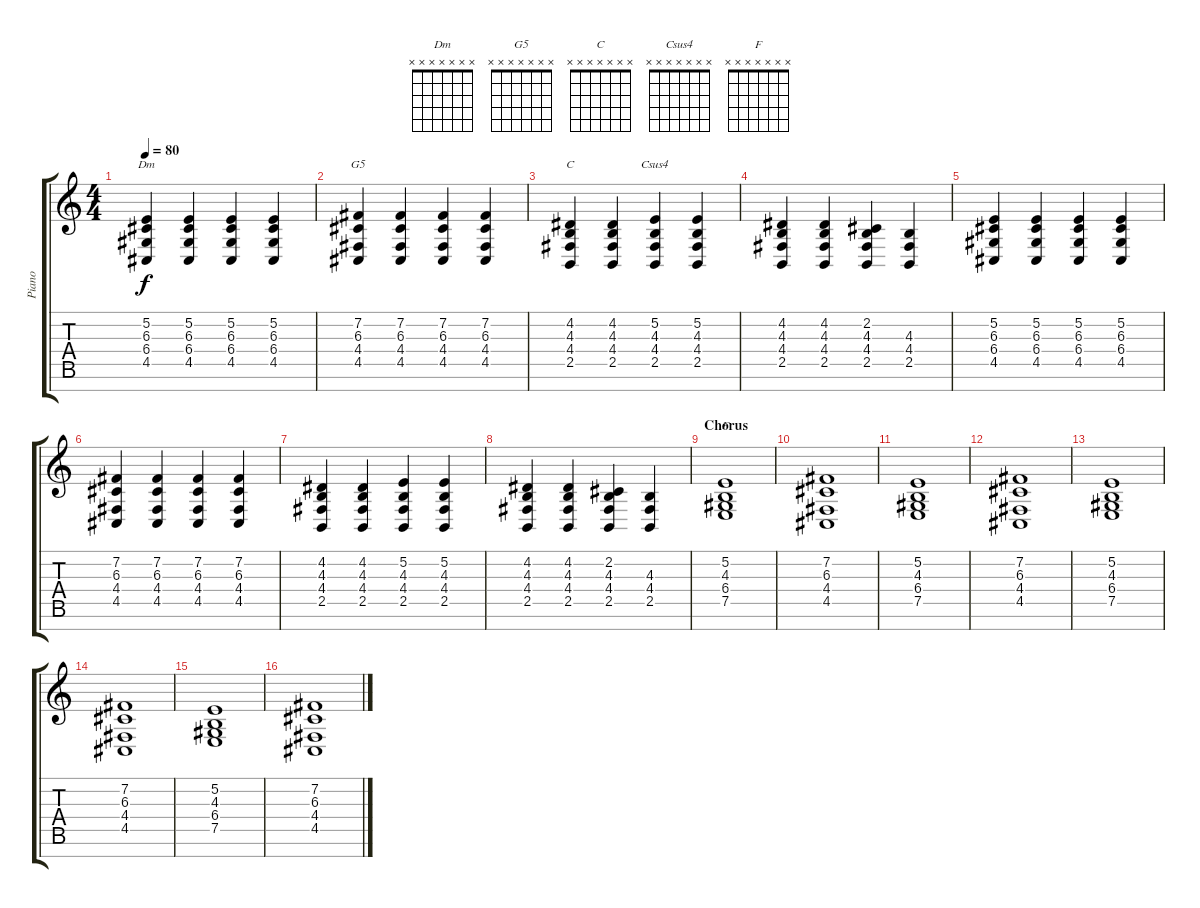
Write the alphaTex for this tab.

\track ("  Piano    (Mão Esquerda)" "  Piano   ") {instrument acousticgrandpiano}
\staff {score tabs}
\tuning (E4 B3 G3 D3 A2 E2 B1) {hide}
\chord ("Dm" x x x x x x x)
\chord ("G5" x x x x x x x)
\chord ("C" x x x x x x x)
\chord ("Csus4" x x x x x x x)
\chord ("F" x x x x x x x)
\ts (4 4)
\tempo 80
\clef g2
\ks c
(5.2 6.3 6.4 4.5).4{ch "Dm" dy f} (5.2 6.3 6.4 4.5).4 (5.2 6.3 6.4 4.5).4 (5.2 6.3 6.4 4.5).4 |
(7.2 6.3 4.4 4.5).4{ch "G5"} (7.2 6.3 4.4 4.5).4 (7.2 6.3 4.4 4.5).4 (7.2 6.3 4.4 4.5).4 |
(4.2 4.3 4.4 2.5).4{ch "C"} (4.2 4.3 4.4 2.5).4 (5.2 4.3 4.4 2.5).4{ch "Csus4"} (5.2 4.3 4.4 2.5).4 |
(4.2 4.3 4.4 2.5).4 (4.2 4.3 4.4 2.5).4 (2.2 4.3 4.4 2.5).4 (4.3 4.4 2.5).4 |
(5.2 6.3 6.4 4.5).4 (5.2 6.3 6.4 4.5).4 (5.2 6.3 6.4 4.5).4 (5.2 6.3 6.4 4.5).4 |
(7.2 6.3 4.4 4.5).4 (7.2 6.3 4.4 4.5).4 (7.2 6.3 4.4 4.5).4 (7.2 6.3 4.4 4.5).4 |
(4.2 4.3 4.4 2.5).4 (4.2 4.3 4.4 2.5).4 (5.2 4.3 4.4 2.5).4 (5.2 4.3 4.4 2.5).4 |
(4.2 4.3 4.4 2.5).4 (4.2 4.3 4.4 2.5).4 (2.2 4.3 4.4 2.5).4 (4.3 4.4 2.5).4 |
\section ("" "Chorus")
(5.2 4.3 6.4 7.5).1{ch "F"} |
(7.2 6.3 4.4 4.5).1 |
(5.2 4.3 6.4 7.5).1 |
(7.2 6.3 4.4 4.5).1 |
(5.2 4.3 6.4 7.5).1 |
(7.2 6.3 4.4 4.5).1 |
(5.2 4.3 6.4 7.5).1 |
(7.2 6.3 4.4 4.5).1
